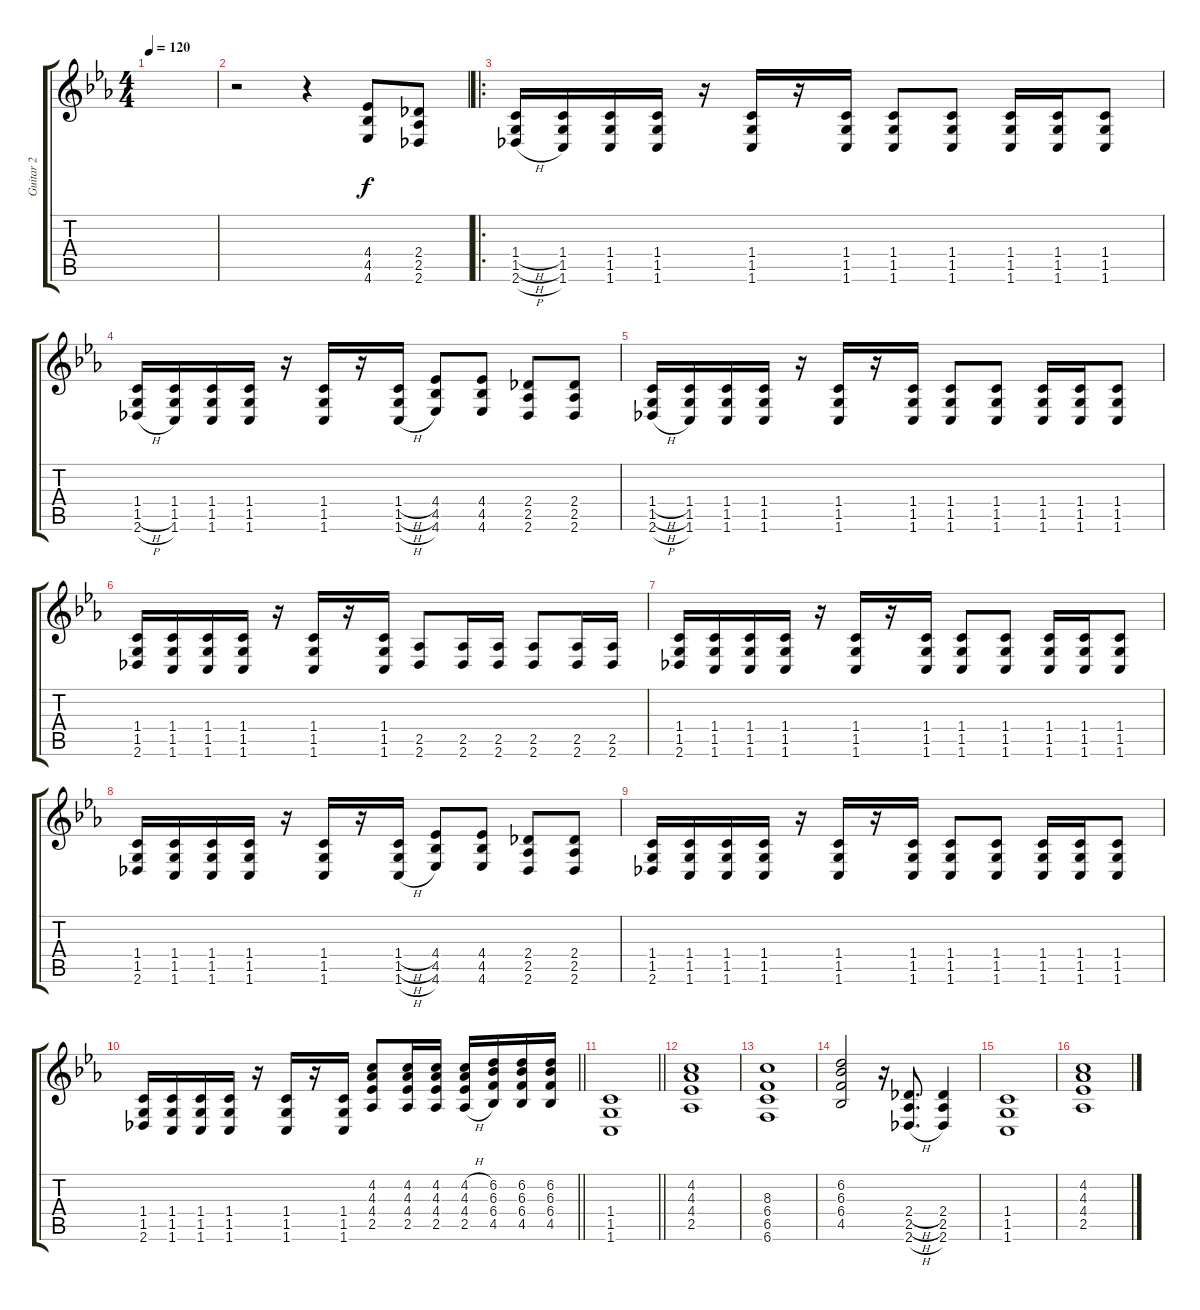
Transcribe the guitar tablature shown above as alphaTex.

\track ("Guitar 2" "Guitar 2") {instrument distortionguitar}
\staff {score tabs}
\tuning (Db4 Ab3 E3 B2 Gb2 B1) {hide}
\ts (4 4)
\tempo 120
\clef g2
\ks eb
|
r.2 r.4 (4.4 4.5 4.6).8 (2.4 2.5 2.6).8 |
\ro
(1.4{h} 1.5{h} 2.6{h}).16 (1.4 1.5 1.6).16 (1.4 1.5 1.6).16 (1.4 1.5 1.6).16 r.16 (1.4 1.5 1.6).16 r.16 (1.4 1.5 1.6).16 (1.4 1.5 1.6).8 (1.4 1.5 1.6).8 (1.4 1.5 1.6).16 (1.4 1.5 1.6).16 (1.4 1.5 1.6).8 |
(1.4 1.5{h} 2.6{h}).16 (1.4 1.5 1.6).16 (1.4 1.5 1.6).16 (1.4 1.5 1.6).16 r.16 (1.4 1.5 1.6).16 r.16 (1.4{h} 1.5{h} 1.6{h}).16 (4.4 4.5 4.6).8 (4.4 4.5 4.6).8 (2.4 2.5 2.6).8 (2.4 2.5 2.6).8 |
(1.4{h} 1.5{h} 2.6{h}).16 (1.4 1.5 1.6).16 (1.4 1.5 1.6).16 (1.4 1.5 1.6).16 r.16 (1.4 1.5 1.6).16 r.16 (1.4 1.5 1.6).16 (1.4 1.5 1.6).8 (1.4 1.5 1.6).8 (1.4 1.5 1.6).16 (1.4 1.5 1.6).16 (1.4 1.5 1.6).8 |
(1.4 1.5 2.6).16 (1.4 1.5 1.6).16 (1.4 1.5 1.6).16 (1.4 1.5 1.6).16 r.16 (1.4 1.5 1.6).16 r.16 (1.4 1.5 1.6).16 (2.5 2.6).8 (2.5 2.6).16 (2.5 2.6).16 (2.5 2.6).8 (2.5 2.6).16 (2.5 2.6).16 |
(1.4 1.5 2.6).16 (1.4 1.5 1.6).16 (1.4 1.5 1.6).16 (1.4 1.5 1.6).16 r.16 (1.4 1.5 1.6).16 r.16 (1.4 1.5 1.6).16 (1.4 1.5 1.6).8 (1.4 1.5 1.6).8 (1.4 1.5 1.6).16 (1.4 1.5 1.6).16 (1.4 1.5 1.6).8 |
(1.4 1.5 2.6).16 (1.4 1.5 1.6).16 (1.4 1.5 1.6).16 (1.4 1.5 1.6).16 r.16 (1.4 1.5 1.6).16 r.16 (1.4{h} 1.5{h} 1.6{h}).16 (4.4 4.5 4.6).8 (4.4 4.5 4.6).8 (2.4 2.5 2.6).8 (2.4 2.5 2.6).8 |
(1.4 1.5 2.6).16 (1.4 1.5 1.6).16 (1.4 1.5 1.6).16 (1.4 1.5 1.6).16 r.16 (1.4 1.5 1.6).16 r.16 (1.4 1.5 1.6).16 (1.4 1.5 1.6).8 (1.4 1.5 1.6).8 (1.4 1.5 1.6).16 (1.4 1.5 1.6).16 (1.4 1.5 1.6).8 |
\barLineRight lightlight
(1.4 1.5 2.6).16 (1.4 1.5 1.6).16 (1.4 1.5 1.6).16 (1.4 1.5 1.6).16 r.16 (1.4 1.5 1.6).16 r.16 (1.4 1.5 1.6).16 (4.2 4.3 4.4 2.5).8 (4.2 4.3 4.4 2.5).16 (4.2 4.3 4.4 2.5).16 (4.2{h} 4.3 4.4 2.5{h}).16 (6.2 6.3 6.4 4.5).16 (6.2 6.3 6.4 4.5).16 (6.2 6.3 6.4 4.5).16 |
\barLineRight lightlight
(1.4 1.5 1.6).1 |
(4.2 4.3 4.4 2.5).1 |
(8.3 6.4 6.5 6.6).1 |
(6.2 6.3 6.4 4.5).2 r.16 (2.4{h} 2.5{h} 2.6{h}).8{d} (2.4 2.5 2.6).4 |
(1.4 1.5 1.6).1 |
(4.2 4.3 4.4 2.5).1
